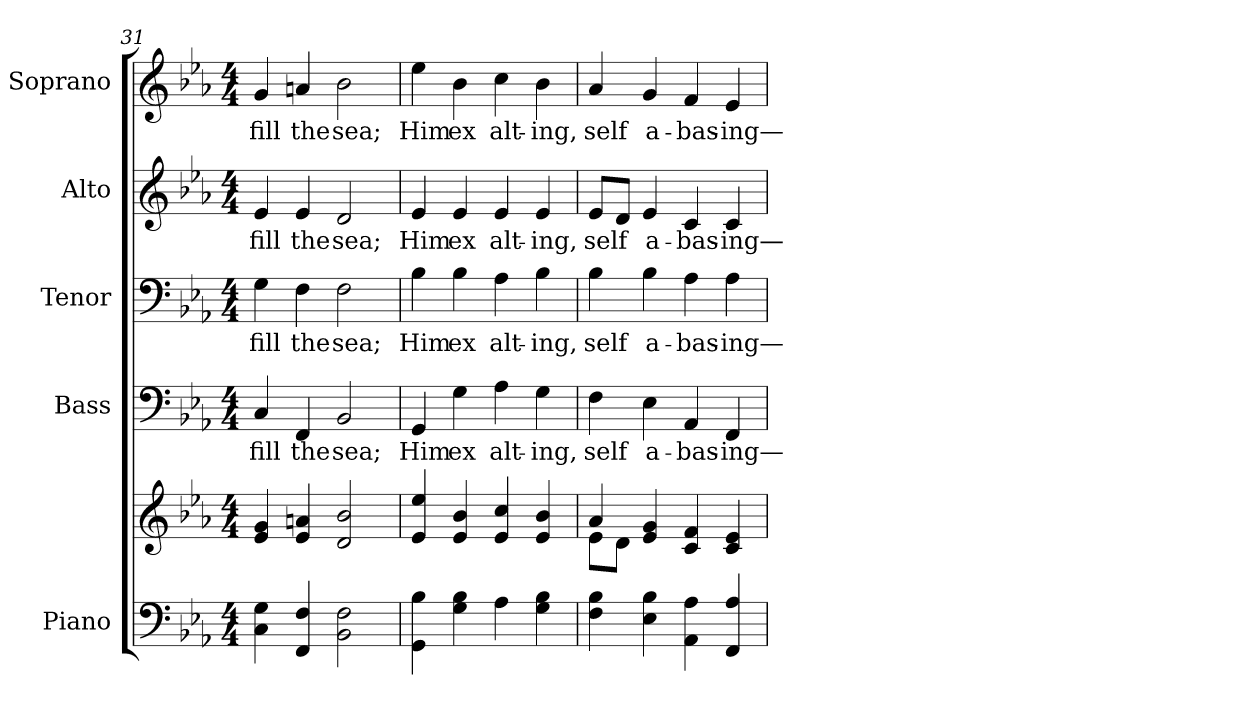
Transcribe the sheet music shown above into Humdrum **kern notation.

**kern	**kern	**kern	**text	**kern	**text	**kern	**text	**kern	**text
*part5	*part5	*part4	*part4	*part3	*part3	*part2	*part2	*part1	*part1
*staff6	*staff5	*staff4	*staff4	*staff3	*staff3	*staff2	*staff2	*staff1	*staff1
*I"Piano	*	*I"Bass	*	*I"Tenor	*	*I"Alto	*	*I"Soprano	*
*I'Pno.	*	*I'B.	*	*I'T.	*	*I'A.	*	*I'S.	*
!!LO:PB:g=z
*clefF4	*clefG2	*clefF4	*	*clefF4	*	*clefG2	*	*clefG2	*
*k[b-e-a-]	*k[b-e-a-]	*k[b-e-a-]	*	*k[b-e-a-]	*	*k[b-e-a-]	*	*k[b-e-a-]	*
*E-:	*E-:	*E-:	*	*E-:	*	*E-:	*	*E-:	*
*M4/4	*M4/4	*M4/4	*	*M4/4	*	*M4/4	*	*M4/4	*
=31	=31	=31	=31	=31	=31	=31	=31	=31	=31
!	!	!	!LO:LY:b:color=#000000	!	!	!	!	!	!
!	!	!	!	!	!LO:LY:b:color=#000000	!	!	!	!
!	!	!	!	!	!	!	!LO:LY:b:color=#000000	!	!
!	!	!	!	!	!	!	!	!	!LO:LY:b:color=#000000
4Ci\ 4Gi	4e-i/ 4gi	4Ci/	fill	4Gi\	fill	4e-i/	fill	4gi/	fill
!	!	!	!LO:LY:b:color=#000000	!	!	!	!	!	!
!	!	!	!	!	!LO:LY:b:color=#000000	!	!	!	!
!	!	!	!	!	!	!	!LO:LY:b:color=#000000	!	!
!	!	!	!	!	!	!	!	!	!LO:LY:b:color=#000000
4FFi/ 4Fi	4e-i/ 4ani	4FFi/	the	4Fi\	the	4e-i/	the	4ani/	the
!	!	!	!LO:LY:b:color=#000000	!	!	!	!	!	!
!	!	!	!	!	!LO:LY:b:color=#000000	!	!	!	!
!	!	!	!	!	!	!	!LO:LY:b:color=#000000	!	!
!	!	!	!	!	!	!	!	!	!LO:LY:b:color=#000000
2BB-i\ 2Fi	2di/ 2b-i	2BB-i/	sea;	2Fi\	sea;	2di/	sea;	2b-i\	sea;
=32	=32	=32	=32	=32	=32	=32	=32	=32	=32
!	!	!	!LO:LY:b:color=#000000	!	!	!	!	!	!
!	!	!	!	!	!LO:LY:b:color=#000000	!	!	!	!
!	!	!	!	!	!	!	!LO:LY:b:color=#000000	!	!
!	!	!	!	!	!	!	!	!	!LO:LY:b:color=#000000
4GGi\ 4B-i	4e-i/ 4ee-i	4GGi/	Him	4B-i\	Him	4e-i/	Him	4ee-i\	Him
!	!	!	!LO:LY:b:color=#000000	!	!	!	!	!	!
!	!	!	!	!	!LO:LY:b:color=#000000	!	!	!	!
!	!	!	!	!	!	!	!LO:LY:b:color=#000000	!	!
!	!	!	!	!	!	!	!	!	!LO:LY:b:color=#000000
4Gi\ 4B-i	4e-i/ 4b-i	4Gi\	ex	4B-i\	ex	4e-i/	ex	4b-i\	ex
!	!	!	!LO:LY:b:color=#000000	!	!	!	!	!	!
!	!	!	!	!	!LO:LY:b:color=#000000	!	!	!	!
!	!	!	!	!	!	!	!LO:LY:b:color=#000000	!	!
!	!	!	!	!	!	!	!	!	!LO:LY:b:color=#000000
4A-i\	4e-i/ 4cci	4A-i\	alt-	4A-i\	alt-	4e-i/	alt-	4cci\	alt-
!	!	!	!LO:LY:b:color=#000000	!	!	!	!	!	!
!	!	!	!	!	!LO:LY:b:color=#000000	!	!	!	!
!	!	!	!	!	!	!	!LO:LY:b:color=#000000	!	!
!	!	!	!	!	!	!	!	!	!LO:LY:b:color=#000000
4Gi\ 4B-i	4e-i/ 4b-i	4Gi\	-ing,	4B-i\	-ing,	4e-i/	-ing,	4b-i\	-ing,
!!LO:PB:g=z
=33	=33	=33	=33	=33	=33	=33	=33	=33	=33
*	*^	*	*	*	*	*	*	*	*
!	!	!	!	!LO:LY:b:color=#000000	!	!	!	!	!	!
!	!	!	!	!	!	!LO:LY:b:color=#000000	!	!	!	!
!	!	!	!	!	!	!	!	!LO:LY:b:color=#000000	!	!
!	!	!	!	!	!	!	!	!	!	!LO:LY:b:color=#000000
4Fi\ 4B-i	4a-i/	8e-i\L	4Fi\	self	4B-i\	self	8e-i/L	self	4a-i/	self
.	.	8di\J	.	.	.	.	8di/J	.	.	.
!	!	!	!	!LO:LY:b:color=#000000	!	!	!	!	!	!
!	!	!	!	!	!	!LO:LY:b:color=#000000	!	!	!	!
!	!	!	!	!	!	!	!	!LO:LY:b:color=#000000	!	!
!	!	!	!	!	!	!	!	!	!	!LO:LY:b:color=#000000
4E-i\ 4B-i	4e-i/ 4gi	4ryy	4E-i\	a-	4B-i\	a-	4e-i/	a-	4gi/	a-
!	!	!	!	!LO:LY:b:color=#000000	!	!	!	!	!	!
!	!	!	!	!	!	!LO:LY:b:color=#000000	!	!	!	!
!	!	!	!	!	!	!	!	!LO:LY:b:color=#000000	!	!
!	!	!	!	!	!	!	!	!	!	!LO:LY:b:color=#000000
4AA-i\ 4A-i	4ci/ 4fi	2ryy	4AA-i/	-bas-	4A-i\	-bas-	4ci/	-bas-	4fi/	-bas-
!	!	!	!	!LO:LY:b:color=#000000	!	!	!	!	!	!
!	!	!	!	!	!	!LO:LY:b:color=#000000	!	!	!	!
!	!	!	!	!	!	!	!	!LO:LY:b:color=#000000	!	!
!	!	!	!	!	!	!	!	!	!	!LO:LY:b:color=#000000
4FFi/ 4A-i	4ci/ 4e-i	.	4FFi/	-ing—	4A-i\	-ing—	4ci/	-ing—	4e-i/	-ing—
*	*v	*v	*	*	*	*	*	*	*	*
=	=	=	=	=	=	=	=	=	=
*-	*-	*-	*-	*-	*-	*-	*-	*-	*-
